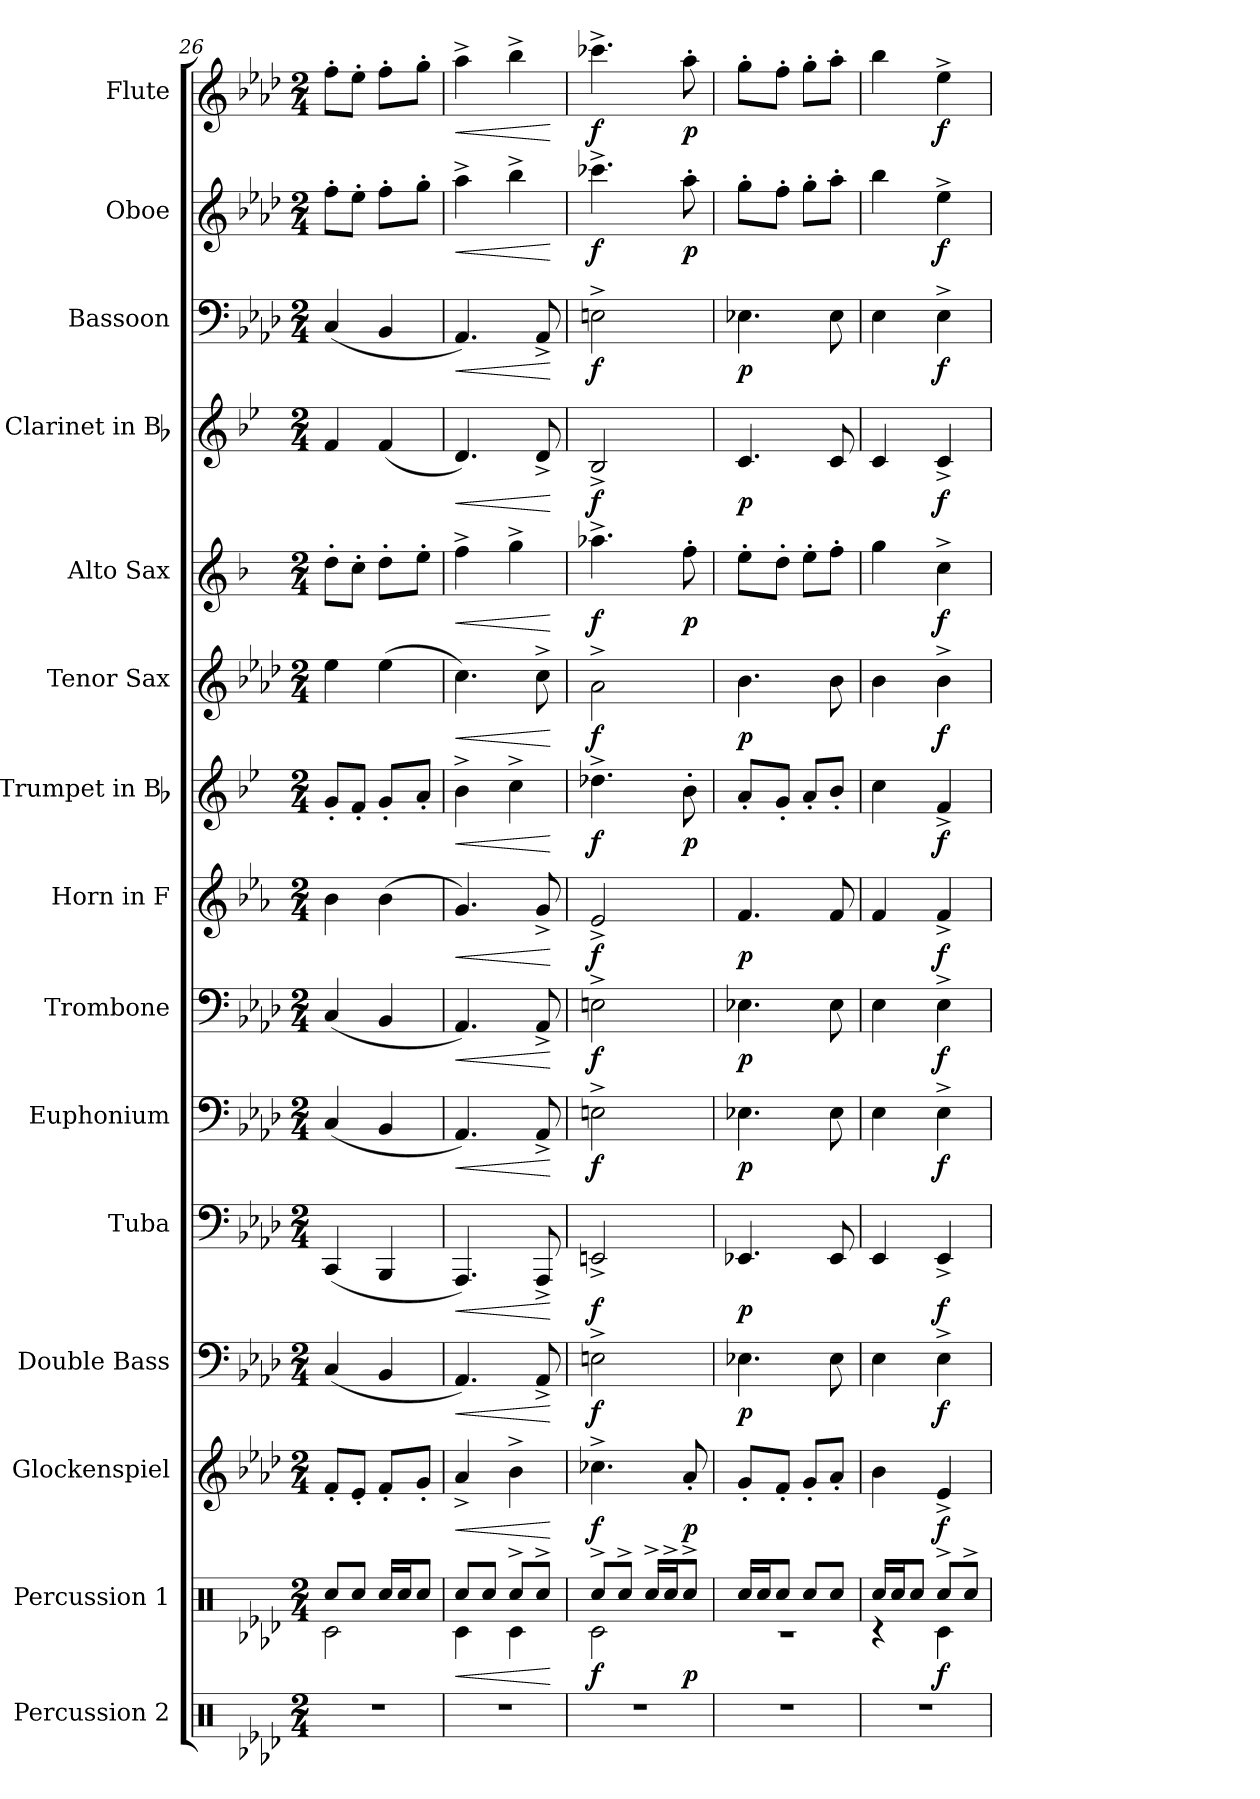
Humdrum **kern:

**kern	**kern	**dynam	**kern	**dynam	**kern	**dynam	**kern	**dynam	**kern	**dynam	**kern	**dynam	**kern	**dynam	**kern	**dynam	**kern	**dynam	**kern	**dynam	**kern	**dynam	**kern	**dynam	**kern	**dynam	**kern	**dynam
*part15	*part14	*part14	*part13	*part13	*part12	*part12	*part11	*part11	*part10	*part10	*part9	*part9	*part8	*part8	*part7	*part7	*part6	*part6	*part5	*part5	*part4	*part4	*part3	*part3	*part2	*part2	*part1	*part1
*staff15	*staff14	*staff14	*staff13	*staff13	*staff12	*staff12	*staff11	*staff11	*staff10	*staff10	*staff9	*staff9	*staff8	*staff8	*staff7	*staff7	*staff6	*staff6	*staff5	*staff5	*staff4	*staff4	*staff3	*staff3	*staff2	*staff2	*staff1	*staff1
*I"Percussion 2	*I"Percussion 1	*	*I"Glockenspiel	*	*I"Double Bass	*	*I"Tuba	*	*I"Euphonium	*	*I"Trombone	*	*I"Horn in F	*	*I"Trumpet in Bb	*	*I"Tenor Sax	*	*I"Alto Sax	*	*I"Clarinet in Bb	*	*I"Bassoon	*	*I"Oboe	*	*I"Flute	*
*I'Perc. 2	*I'Perc. 1	*	*I'Glk.	*	*I'D.B.	*	*I'Tuba	*	*I'Euph.	*	*I'Tbn.	*	*I'Hn.	*	*	*	*I'T. Sx.	*	*I'A. Sx.	*	*	*	*I'Bsn.	*	*I'Ob.	*	*I'Fl.	*
*clefX	*clefX	*	*clefG2	*	*clefF4	*	*clefF4	*	*clefF4	*	*clefF4	*	*clefG2	*	*clefG2	*	*clefG2	*	*clefG2	*	*clefG2	*	*clefF4	*	*clefG2	*	*clefG2	*
*	*	*	*ITrd-14c-24	*	*ITrd7c12	*	*	*	*	*	*	*	*ITrd4c7	*	*ITrd1c2	*	*ITrd8c14	*	*ITrd5c9	*	*ITrd1c2	*	*	*	*	*	*	*
*k[b-e-a-d-]	*k[b-e-a-d-]	*	*k[b-e-a-d-]	*	*k[b-e-a-d-]	*	*k[b-e-a-d-]	*	*k[b-e-a-d-]	*	*k[b-e-a-d-]	*	*k[b-e-a-d-]	*	*k[b-e-a-d-]	*	*k[b-e-a-d-]	*	*k[b-e-a-d-]	*	*k[b-e-a-d-]	*	*k[b-e-a-d-]	*	*k[b-e-a-d-]	*	*k[b-e-a-d-]	*
*A-:	*A-:	*	*A-:	*	*A-:	*	*A-:	*	*A-:	*	*A-:	*	*A-:	*	*A-:	*	*A-:	*	*A-:	*	*A-:	*	*A-:	*	*A-:	*	*A-:	*
*M2/4	*M2/4	*	*M2/4	*	*M2/4	*	*M2/4	*	*M2/4	*	*M2/4	*	*M2/4	*	*M2/4	*	*M2/4	*	*M2/4	*	*M2/4	*	*M2/4	*	*M2/4	*	*M2/4	*
=26	=26	=26	=26	=26	=26	=26	=26	=26	=26	=26	=26	=26	=26	=26	=26	=26	=26	=26	=26	=26	=26	=26	=26	=26	=26	=26	=26	=26
*	*^	*	*	*	*	*	*	*	*	*	*	*	*	*	*	*	*	*	*	*	*	*	*	*	*	*	*	*
2r	8Rcc/L	2Rc\	.	8fff'</L	.	(<4CC/	.	(<4CC/	.	(<4C/	.	(<4C/	.	4e-\	.	8f'</L	.	4e-\	.	8f'>\L	.	4e-/	.	(<4C/	.	8ff'>\L	.	8ff'>\L	.
.	8Rcc/J	.	.	8eee-'</J	.	.	.	.	.	.	.	.	.	.	.	8e-'</J	.	.	.	8e-'>\J	.	.	.	.	.	8ee-'>\J	.	8ee-'>\J	.
.	16Rcc/LL	.	.	8fff'</L	.	4BBB-/	.	4BBB-/	.	4BB-/	.	4BB-/	.	(>4e-\	.	8f'</L	.	(>4e-\	.	8f'>\L	.	(<4e-/	.	4BB-/	.	8ff'>\L	.	8ff'>\L	.
.	16Rcc/J	.	.	.	.	.	.	.	.	.	.	.	.	.	.	.	.	.	.	.	.	.	.	.	.	.	.	.	.
.	8Rcc/J	.	.	8ggg'</J	.	.	.	.	.	.	.	.	.	.	.	8g'</J	.	.	.	8g'>\J	.	.	.	.	.	8gg'>\J	.	8gg'>\J	.
=27	=27	=27	=27	=27	=27	=27	=27	=27	=27	=27	=27	=27	=27	=27	=27	=27	=27	=27	=27	=27	=27	=27	=27	=27	=27	=27	=27	=27	=27
!	!	!	!LO:HP:b	!	!LO:HP:b	!	!LO:HP:b	!	!LO:HP:b	!	!LO:HP:b	!	!LO:HP:b	!	!LO:HP:b	!	!LO:HP:b	!	!LO:HP:b	!	!LO:HP:b	!	!LO:HP:b	!	!LO:HP:b	!	!LO:HP:b	!	!LO:HP:b
2r	8Rcc/L	4Rc\	<	4aaa-^</	<	4.AAA-/)	<	4.AAA-/)	<	4.AA-/)	<	4.AA-/)	<	4.c/)	<	4a-^>\	<	4.c\)	<	4a-^>\	<	4.c/)	<	4.AA-/)	<	4aa-^>\	<	4aa-^>\	<
.	8Rcc/J	.	.	.	.	.	.	.	.	.	.	.	.	.	.	.	.	.	.	.	.	.	.	.	.	.	.	.	.
.	8Rcc^>/L	4Rc\	.	4bbb-^>\	.	.	.	.	.	.	.	.	.	.	.	4b-^>\	.	.	.	4b-^>\	.	.	.	.	.	4bb-^>\	.	4bb-^>\	.
.	8Rcc^>/J	.	.	.	.	8AAA-^</	.	8AAA-^</	.	8AA-^</	.	8AA-^</	.	8c^</	.	.	.	8c^>\	.	.	.	8c^</	.	8AA-^</	.	.	.	.	.
*	*v	*v	*	*	*	*	*	*	*	*	*	*	*	*	*	*	*	*	*	*	*	*	*	*	*	*	*	*	*
.	.	[	.	[	.	[	.	[	.	[	.	[	.	[	.	[	.	[	.	[	.	[	.	[	.	[	.	[
=28	=28	=28	=28	=28	=28	=28	=28	=28	=28	=28	=28	=28	=28	=28	=28	=28	=28	=28	=28	=28	=28	=28	=28	=28	=28	=28	=28	=28
*	*^	*	*	*	*	*	*	*	*	*	*	*	*	*	*	*	*	*	*	*	*	*	*	*	*	*	*	*
!	!	!	!LO:DY:b	!	!LO:DY:b	!	!LO:DY:b	!	!LO:DY:b	!	!LO:DY:b	!	!LO:DY:b	!	!LO:DY:b	!	!LO:DY:b	!	!LO:DY:b	!	!LO:DY:b	!	!LO:DY:b	!	!LO:DY:b	!	!LO:DY:b	!	!LO:DY:b
2r	8Rcc^>/L	2Rc\	f	4.cccc-X^>\	f	2EEn^>\	f	2EEn^</	f	2En^>\	f	2En^>\	f	2A-^</	f	4.cc-X^>\	f	2A-^>\	f	4.cc-X^>\	f	2A-^</	f	2En^>\	f	4.ccc-X^>\	f	4.ccc-X^>\	f
.	8Rcc^>/J	.	.	.	.	.	.	.	.	.	.	.	.	.	.	.	.	.	.	.	.	.	.	.	.	.	.	.	.
.	16Rcc^>/LL	.	.	.	.	.	.	.	.	.	.	.	.	.	.	.	.	.	.	.	.	.	.	.	.	.	.	.	.
.	16Rcc^>/J	.	.	.	.	.	.	.	.	.	.	.	.	.	.	.	.	.	.	.	.	.	.	.	.	.	.	.	.
!	!	!	!LO:DY:b	!	!LO:DY:b	!	!	!	!	!	!	!	!	!	!	!	!LO:DY:b	!	!	!	!LO:DY:b	!	!	!	!	!	!LO:DY:b	!	!LO:DY:b
.	8Rcc^>/J	.	p	8aaa-'</	p	.	.	.	.	.	.	.	.	.	.	8a-'>\	p	.	.	8a-'>\	p	.	.	.	.	8aa-'>\	p	8aa-'>\	p
=29	=29	=29	=29	=29	=29	=29	=29	=29	=29	=29	=29	=29	=29	=29	=29	=29	=29	=29	=29	=29	=29	=29	=29	=29	=29	=29	=29	=29	=29
!	!	!	!	!	!	!	!LO:DY:b	!	!LO:DY:b	!	!LO:DY:b	!	!LO:DY:b	!	!LO:DY:b	!	!	!	!LO:DY:b	!	!	!	!LO:DY:b	!	!LO:DY:b	!	!	!	!
2r	16Rcc/LL	2rc	.	8ggg'</L	.	4.EE-X\	p	4.EE-X/	p	4.E-X\	p	4.E-X\	p	4.B-/	p	8g'</L	.	4.B-\	p	8g'>\L	.	4.B-/	p	4.E-X\	p	8gg'>\L	.	8gg'>\L	.
.	16Rcc/J	.	.	.	.	.	.	.	.	.	.	.	.	.	.	.	.	.	.	.	.	.	.	.	.	.	.	.	.
.	8Rcc/J	.	.	8fff'</J	.	.	.	.	.	.	.	.	.	.	.	8f'</J	.	.	.	8f'>\J	.	.	.	.	.	8ff'>\J	.	8ff'>\J	.
.	8Rcc/L	.	.	8ggg'</L	.	.	.	.	.	.	.	.	.	.	.	8g'</L	.	.	.	8g'>\L	.	.	.	.	.	8gg'>\L	.	8gg'>\L	.
.	8Rcc/J	.	.	8aaa-'</J	.	8EE-\	.	8EE-/	.	8E-\	.	8E-\	.	8B-/	.	8a-'</J	.	8B-\	.	8a-'>\J	.	8B-/	.	8E-\	.	8aa-'>\J	.	8aa-'>\J	.
=30	=30	=30	=30	=30	=30	=30	=30	=30	=30	=30	=30	=30	=30	=30	=30	=30	=30	=30	=30	=30	=30	=30	=30	=30	=30	=30	=30	=30	=30
2r	16Rcc/LL	4rc	.	4bbb-\	.	4EE-\	.	4EE-/	.	4E-\	.	4E-\	.	4B-/	.	4b-\	.	4B-\	.	4b-\	.	4B-/	.	4E-\	.	4bb-\	.	4bb-\	.
.	16Rcc/J	.	.	.	.	.	.	.	.	.	.	.	.	.	.	.	.	.	.	.	.	.	.	.	.	.	.	.	.
.	8Rcc/J	.	.	.	.	.	.	.	.	.	.	.	.	.	.	.	.	.	.	.	.	.	.	.	.	.	.	.	.
!	!	!	!LO:DY:b	!	!LO:DY:b	!	!LO:DY:b	!	!LO:DY:b	!	!LO:DY:b	!	!LO:DY:b	!	!LO:DY:b	!	!LO:DY:b	!	!LO:DY:b	!	!LO:DY:b	!	!LO:DY:b	!	!LO:DY:b	!	!LO:DY:b	!	!LO:DY:b
.	8Rcc^>/L	4Rc\	f	4eee-^</	f	4EE-^>\	f	4EE-^</	f	4E-^>\	f	4E-^>\	f	4B-^</	f	4e-^</	f	4B-^>\	f	4e-^>\	f	4B-^</	f	4E-^>\	f	4ee-^>\	f	4ee-^>\	f
.	8Rcc^>/J	.	.	.	.	.	.	.	.	.	.	.	.	.	.	.	.	.	.	.	.	.	.	.	.	.	.	.	.
*	*v	*v	*	*	*	*	*	*	*	*	*	*	*	*	*	*	*	*	*	*	*	*	*	*	*	*	*	*	*
=	=	=	=	=	=	=	=	=	=	=	=	=	=	=	=	=	=	=	=	=	=	=	=	=	=	=	=	=
*-	*-	*-	*-	*-	*-	*-	*-	*-	*-	*-	*-	*-	*-	*-	*-	*-	*-	*-	*-	*-	*-	*-	*-	*-	*-	*-	*-	*-
